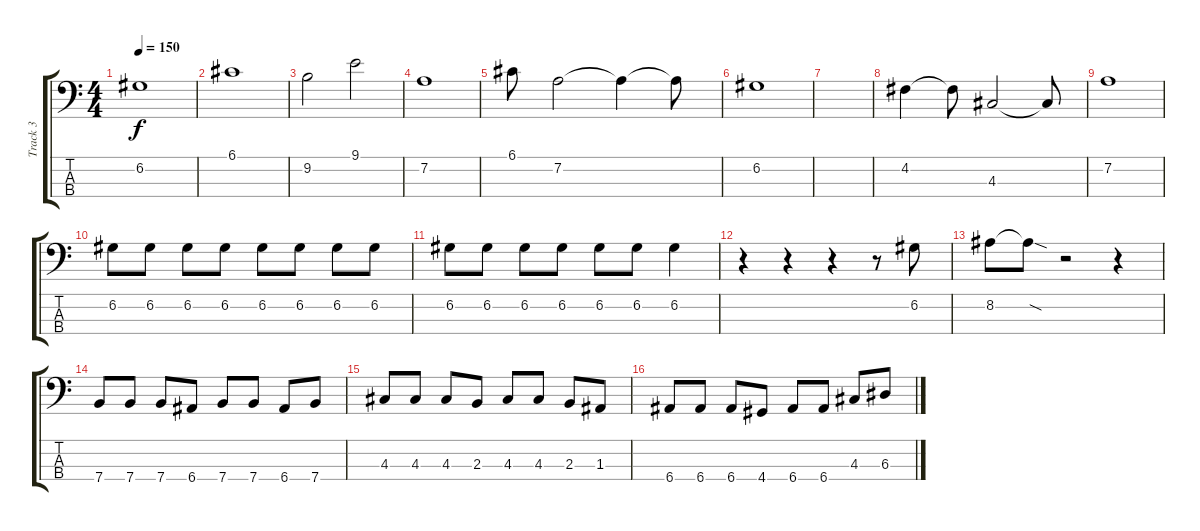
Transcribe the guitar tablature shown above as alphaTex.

\track ("Track 3" "Track 3") {instrument electricbassfinger}
\staff {score tabs}
\tuning (G2 D2 A1 E1) {hide}
\ts (4 4)
\tempo 150
\clef f4
\ks c
6.2.1{dy f} |
6.1.1 |
9.2.2 9.1.2 |
7.2.1 |
6.1.8 7.2.2 7.2{t}.4 7.2{t}.8 |
6.2.1 |
|
4.2.4 4.2{t}.8 4.3.2 4.3{t}.8 |
7.2.1 |
6.2.8 6.2.8 6.2.8 6.2.8 6.2.8 6.2.8 6.2.8 6.2.8 |
6.2.8 6.2.8 6.2.8 6.2.8 6.2.8 6.2.8 6.2.4 |
r.4 r.4 r.4 r.8 6.2.8 |
8.2.8 8.2{sod t}.8 r.2 r.4 |
7.4.8 7.4.8 7.4.8 6.4.8 7.4.8 7.4.8 6.4.8 7.4.8 |
4.3.8 4.3.8 4.3.8 2.3.8 4.3.8 4.3.8 2.3.8 1.3.8 |
6.4.8 6.4.8 6.4.8 4.4.8 6.4.8 6.4.8 4.3.8 6.3.8
